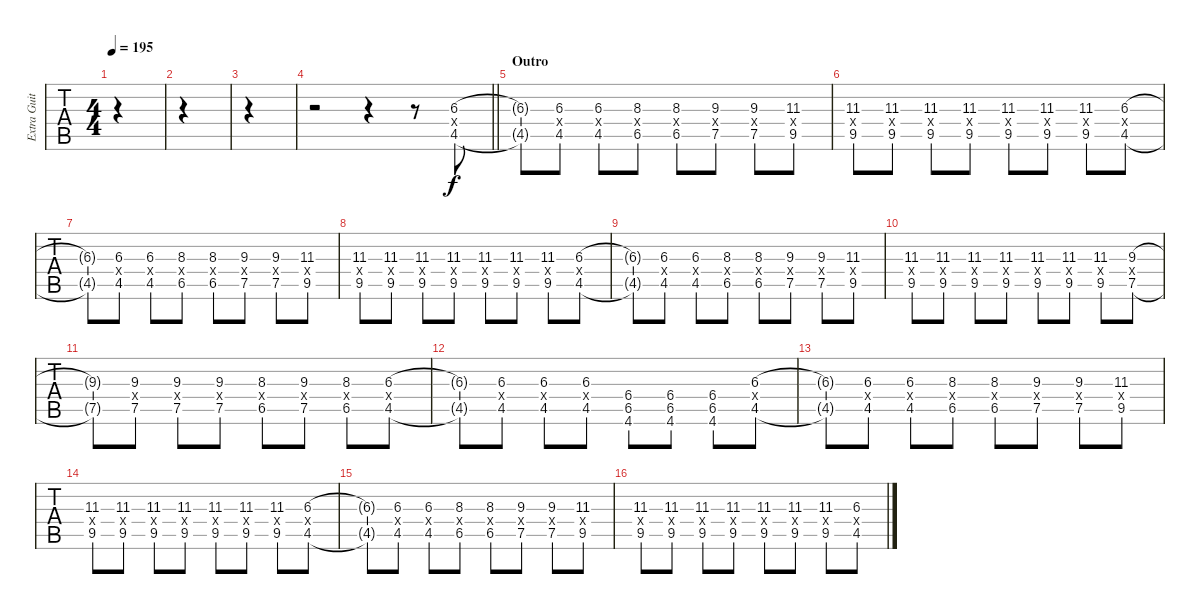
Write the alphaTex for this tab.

\track ("Extra Guitar" "Extra Guit") {instrument distortionguitar}
\staff {tabs}
\tuning (Eb4 Bb3 Gb3 Db3 Ab2 Eb2) {hide}
\ts (4 4)
\tempo 195
\clef g2
\ks c
|
|
|
\barLineRight lightlight
r.2{volume 8 balance 8} r.4 r.8 (6.3 4.4{x} 4.5).8 |
\section ("" "Outro")
(6.3{t} 4.5{t}).8 (6.3 4.4{x} 4.5).8 (6.3 4.4{x} 4.5).8 (8.3 6.4{x} 6.5).8 (8.3 6.4{x} 6.5).8 (9.3 7.4{x} 7.5).8 (9.3 7.4{x} 7.5).8 (11.3 9.4{x} 9.5).8 |
(11.3 9.4{x} 9.5).8 (11.3 9.4{x} 9.5).8 (11.3 9.4{x} 9.5).8 (11.3 9.4{x} 9.5).8 (11.3 9.4{x} 9.5).8 (11.3 9.4{x} 9.5).8 (11.3 9.4{x} 9.5).8 (6.3 4.4{x} 4.5).8 |
(6.3{t} 4.5{t}).8 (6.3 4.4{x} 4.5).8 (6.3 4.4{x} 4.5).8 (8.3 6.4{x} 6.5).8 (8.3 6.4{x} 6.5).8 (9.3 7.4{x} 7.5).8 (9.3 7.4{x} 7.5).8 (11.3 9.4{x} 9.5).8 |
(11.3 9.4{x} 9.5).8 (11.3 9.4{x} 9.5).8 (11.3 9.4{x} 9.5).8 (11.3 9.4{x} 9.5).8 (11.3 9.4{x} 9.5).8 (11.3 9.4{x} 9.5).8 (11.3 9.4{x} 9.5).8 (6.3 4.4{x} 4.5).8 |
(6.3{t} 4.5{t}).8 (6.3 4.4{x} 4.5).8 (6.3 4.4{x} 4.5).8 (8.3 6.4{x} 6.5).8 (8.3 6.4{x} 6.5).8 (9.3 7.4{x} 7.5).8 (9.3 7.4{x} 7.5).8 (11.3 9.4{x} 9.5).8 |
(11.3 9.4{x} 9.5).8 (11.3 9.4{x} 9.5).8 (11.3 9.4{x} 9.5).8 (11.3 9.4{x} 9.5).8 (11.3 9.4{x} 9.5).8 (11.3 9.4{x} 9.5).8 (11.3 9.4{x} 9.5).8 (9.3 9.4{x} 7.5).8 |
(9.3{t} 7.5{t}).8 (9.3 7.4{x} 7.5).8 (9.3 7.4{x} 7.5).8 (9.3 7.4{x} 7.5).8 (8.3 6.4{x} 6.5).8 (9.3 7.4{x} 7.5).8 (8.3 6.4{x} 6.5).8 (6.3 4.4{x} 4.5).8 |
(6.3{t} 4.5{t}).8 (6.3 4.4{x} 4.5).8 (6.3 4.4{x} 4.5).8 (6.3 4.4{x} 4.5).8 (6.4 6.5 4.6).8 (6.4 6.5 4.6).8 (6.4 6.5 4.6).8 (6.3 4.4{x} 4.5).8 |
(6.3{t} 4.5{t}).8 (6.3 4.4{x} 4.5).8 (6.3 4.4{x} 4.5).8 (8.3 6.4{x} 6.5).8 (8.3 6.4{x} 6.5).8 (9.3 7.4{x} 7.5).8 (9.3 7.4{x} 7.5).8 (11.3 9.4{x} 9.5).8 |
(11.3 9.4{x} 9.5).8 (11.3 9.4{x} 9.5).8 (11.3 9.4{x} 9.5).8 (11.3 9.4{x} 9.5).8 (11.3 9.4{x} 9.5).8 (11.3 9.4{x} 9.5).8 (11.3 9.4{x} 9.5).8 (6.3 4.4{x} 4.5).8 |
(6.3{t} 4.5{t}).8 (6.3 4.4{x} 4.5).8 (6.3 4.4{x} 4.5).8 (8.3 6.4{x} 6.5).8 (8.3 6.4{x} 6.5).8 (9.3 7.4{x} 7.5).8 (9.3 7.4{x} 7.5).8 (11.3 9.4{x} 9.5).8 |
(11.3 9.4{x} 9.5).8 (11.3 9.4{x} 9.5).8 (11.3 9.4{x} 9.5).8 (11.3 9.4{x} 9.5).8 (11.3 9.4{x} 9.5).8 (11.3 9.4{x} 9.5).8 (11.3 9.4{x} 9.5).8 (6.3 4.4{x} 4.5).8
